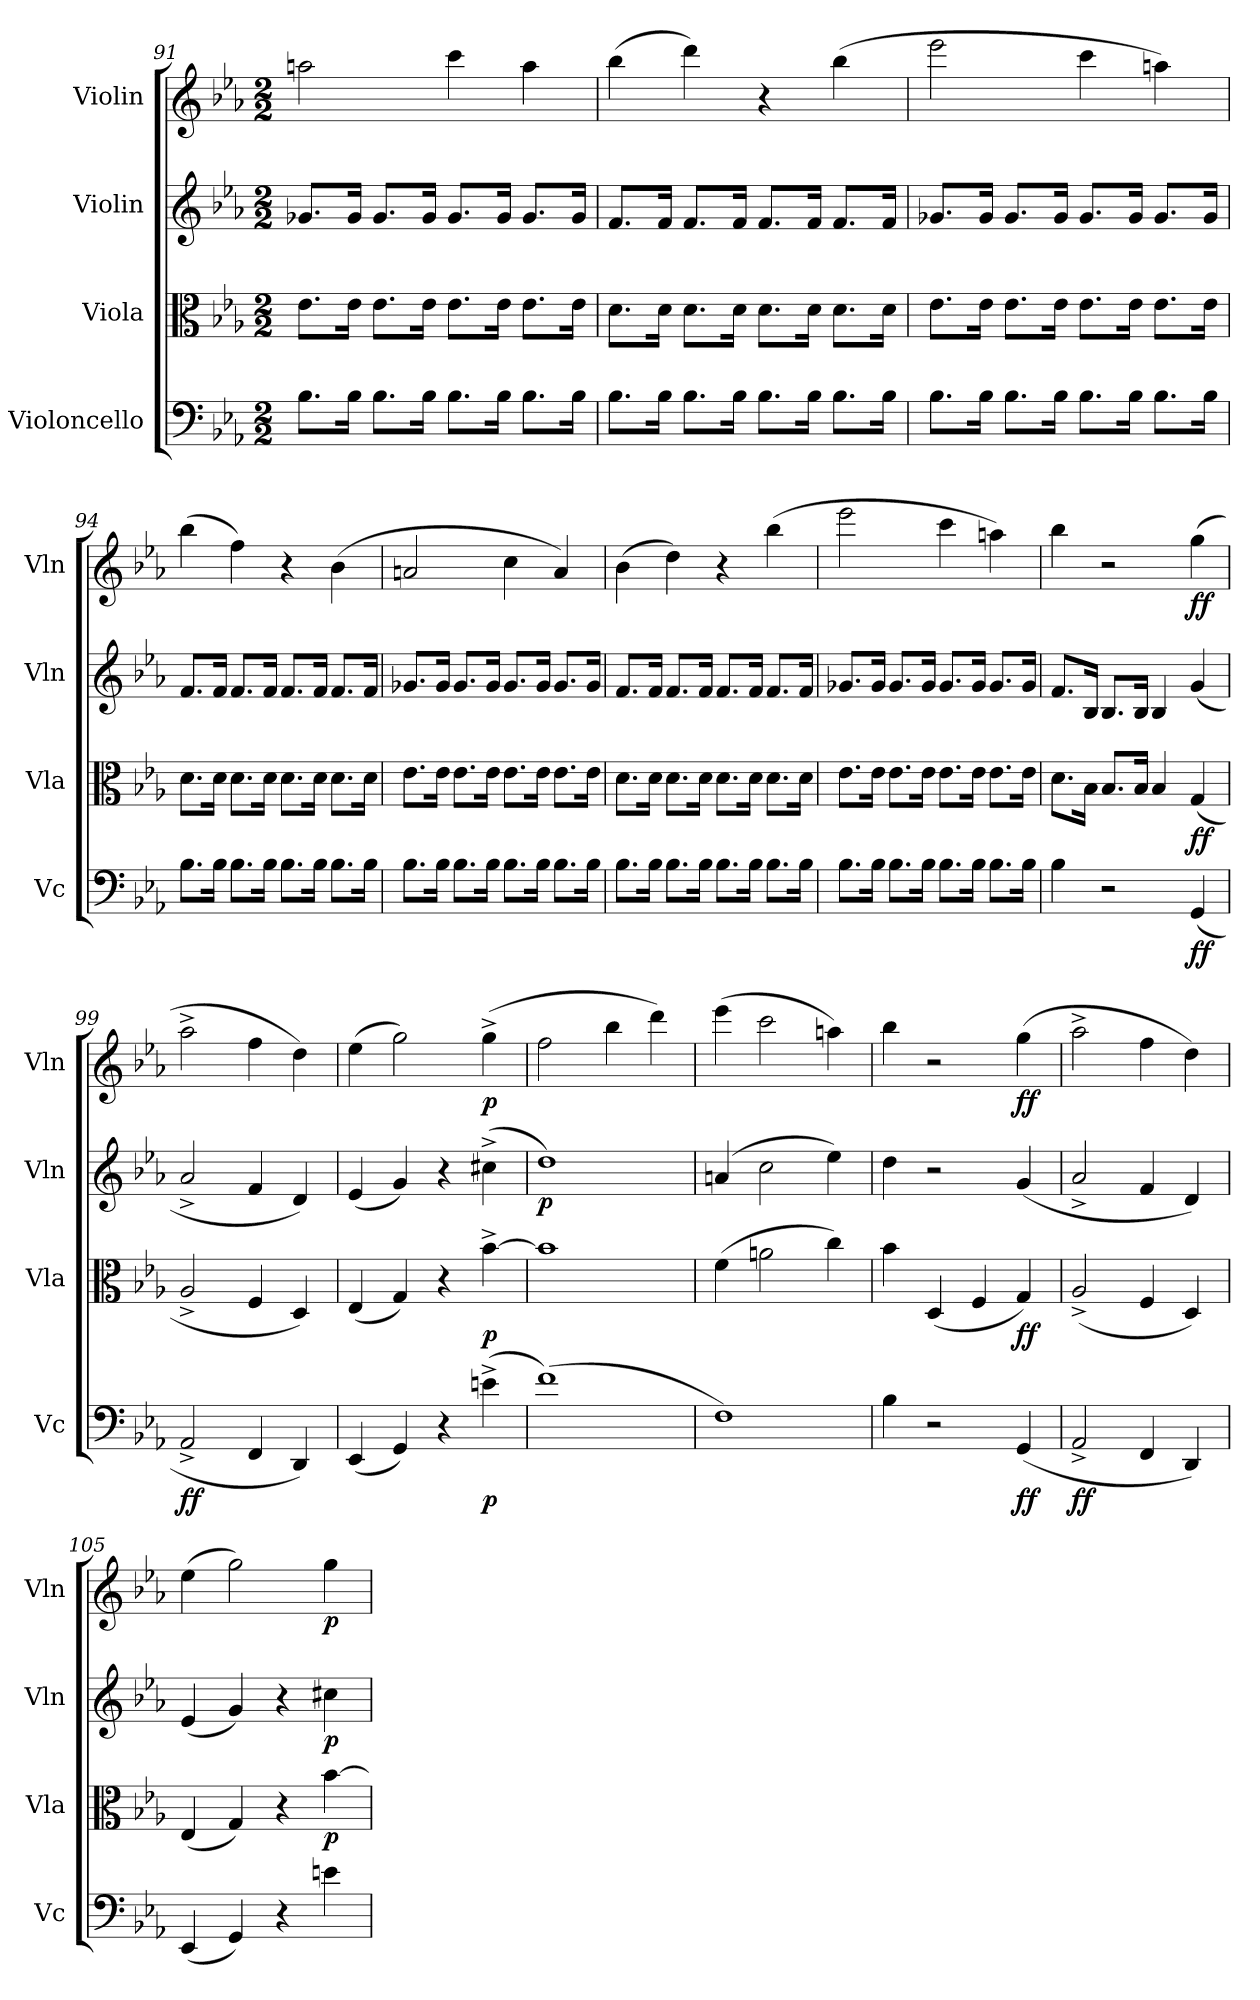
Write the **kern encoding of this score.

**kern	**dynam	**kern	**dynam	**kern	**dynam	**kern	**dynam
*part4	*part4	*part3	*part3	*part2	*part2	*part1	*part1
*staff4	*staff4	*staff3	*staff3	*staff2	*staff2	*staff1	*staff1
*I"Violoncello	*	*I"Viola	*	*I"Violin	*	*I"Violin	*
*I'Vc	*	*I'Vla	*	*I'Vln	*	*I'Vln	*
*clefF4	*	*clefC3	*	*clefG2	*	*clefG2	*
*k[b-e-a-]	*	*k[b-e-a-]	*	*k[b-e-a-]	*	*k[b-e-a-]	*
*M2/2	*	*M2/2	*	*M2/2	*	*M2/2	*
=91	=91	=91	=91	=91	=91	=91	=91
8.B-\L	.	8.e-\L	.	8.g-X/L	.	2aan\	.
16B-\Jk	.	16e-\Jk	.	16g-/Jk	.	.	.
8.B-\L	.	8.e-\L	.	8.g-/L	.	.	.
16B-\Jk	.	16e-\Jk	.	16g-/Jk	.	.	.
8.B-\L	.	8.e-\L	.	8.g-/L	.	4ccc\	.
16B-\Jk	.	16e-\Jk	.	16g-/Jk	.	.	.
8.B-\L	.	8.e-\L	.	8.g-/L	.	4aa\	.
16B-\Jk	.	16e-\Jk	.	16g-/Jk	.	.	.
=92	=92	=92	=92	=92	=92	=92	=92
8.B-\L	.	8.d\L	.	8.f/L	.	(4bb-\	.
16B-\Jk	.	16d\Jk	.	16f/Jk	.	.	.
8.B-\L	.	8.d\L	.	8.f/L	.	4ddd\)	.
16B-\Jk	.	16d\Jk	.	16f/Jk	.	.	.
8.B-\L	.	8.d\L	.	8.f/L	.	4r	.
16B-\Jk	.	16d\Jk	.	16f/Jk	.	.	.
8.B-\L	.	8.d\L	.	8.f/L	.	(4bb-\	.
16B-\Jk	.	16d\Jk	.	16f/Jk	.	.	.
=93	=93	=93	=93	=93	=93	=93	=93
8.B-\L	.	8.e-\L	.	8.g-X/L	.	2eee-\	.
16B-\Jk	.	16e-\Jk	.	16g-/Jk	.	.	.
8.B-\L	.	8.e-\L	.	8.g-/L	.	.	.
16B-\Jk	.	16e-\Jk	.	16g-/Jk	.	.	.
8.B-\L	.	8.e-\L	.	8.g-/L	.	4ccc\	.
16B-\Jk	.	16e-\Jk	.	16g-/Jk	.	.	.
8.B-\L	.	8.e-\L	.	8.g-/L	.	4aan\)	.
16B-\Jk	.	16e-\Jk	.	16g-/Jk	.	.	.
=94	=94	=94	=94	=94	=94	=94	=94
8.B-\L	.	8.d\L	.	8.f/L	.	(4bb-\	.
16B-\Jk	.	16d\Jk	.	16f/Jk	.	.	.
8.B-\L	.	8.d\L	.	8.f/L	.	4ff\)	.
16B-\Jk	.	16d\Jk	.	16f/Jk	.	.	.
8.B-\L	.	8.d\L	.	8.f/L	.	4r	.
16B-\Jk	.	16d\Jk	.	16f/Jk	.	.	.
8.B-\L	.	8.d\L	.	8.f/L	.	(4b-\	.
16B-\Jk	.	16d\Jk	.	16f/Jk	.	.	.
=95	=95	=95	=95	=95	=95	=95	=95
8.B-\L	.	8.e-\L	.	8.g-X/L	.	2an/	.
16B-\Jk	.	16e-\Jk	.	16g-/Jk	.	.	.
8.B-\L	.	8.e-\L	.	8.g-/L	.	.	.
16B-\Jk	.	16e-\Jk	.	16g-/Jk	.	.	.
8.B-\L	.	8.e-\L	.	8.g-/L	.	4cc\	.
16B-\Jk	.	16e-\Jk	.	16g-/Jk	.	.	.
8.B-\L	.	8.e-\L	.	8.g-/L	.	4a/)	.
16B-\Jk	.	16e-\Jk	.	16g-/Jk	.	.	.
=96	=96	=96	=96	=96	=96	=96	=96
8.B-\L	.	8.d\L	.	8.f/L	.	(4b-\	.
16B-\Jk	.	16d\Jk	.	16f/Jk	.	.	.
8.B-\L	.	8.d\L	.	8.f/L	.	4dd\)	.
16B-\Jk	.	16d\Jk	.	16f/Jk	.	.	.
8.B-\L	.	8.d\L	.	8.f/L	.	4r	.
16B-\Jk	.	16d\Jk	.	16f/Jk	.	.	.
8.B-\L	.	8.d\L	.	8.f/L	.	(4bb-\	.
16B-\Jk	.	16d\Jk	.	16f/Jk	.	.	.
=97	=97	=97	=97	=97	=97	=97	=97
8.B-\L	.	8.e-\L	.	8.g-X/L	.	2eee-\	.
16B-\Jk	.	16e-\Jk	.	16g-/Jk	.	.	.
8.B-\L	.	8.e-\L	.	8.g-/L	.	.	.
16B-\Jk	.	16e-\Jk	.	16g-/Jk	.	.	.
8.B-\L	.	8.e-\L	.	8.g-/L	.	4ccc\	.
16B-\Jk	.	16e-\Jk	.	16g-/Jk	.	.	.
8.B-\L	.	8.e-\L	.	8.g-/L	.	4aan\)	.
16B-\Jk	.	16e-\Jk	.	16g-/Jk	.	.	.
=98	=98	=98	=98	=98	=98	=98	=98
4B-\	.	8.d\L	.	8.f/L	.	4bb-\	.
.	.	16B-\Jk	.	16B-/Jk	.	.	.
2r	.	8.B-/L	.	8.B-/L	.	2r	.
.	.	16B-/Jk	.	16B-/Jk	.	.	.
.	.	4B-/	.	4B-/	.	.	.
(4GG/	ff	(4G/	ff	(4g/	.	(4gg\	ff
=99	=99	=99	=99	=99	=99	=99	=99
2AA-^/	ff	2A-^/	.	2a-^/	.	2aa-^\	.
4FF/	.	4F/	.	4f/	.	4ff\	.
4DD/)	.	4D/)	.	4d/)	.	4dd\)	.
=100	=100	=100	=100	=100	=100	=100	=100
(4EE-/	.	(4E-/	.	(4e-/	.	(4ee-\	.
4GG/)	.	4G/)	.	4g/)	.	2gg\)	.
4r	.	4r	.	4r	.	.	.
(4en^\	p	[4b-^\	p	(4cc#X^\	.	(4gg^\	p
=101	=101	=101	=101	=101	=101	=101	=101
(1f)	.	1b-]	.	1dd)	p	2ff\	.
.	.	.	.	.	.	4bb-\	.
.	.	.	.	.	.	4ddd\)	.
=102	=102	=102	=102	=102	=102	=102	=102
1F)	.	(4f\	.	(4an/	.	(4eee-\	.
.	.	2an\	.	2cc\	.	2ccc\	.
.	.	4cc\)	.	4ee-\)	.	4aan\)	.
=103	=103	=103	=103	=103	=103	=103	=103
4B-\	.	4b-\	.	4dd\	.	4bb-\	.
2r	.	(4D/	.	2r	.	2r	.
.	.	4F/	.	.	.	.	.
(4GG/	ff	4G/)	ff	(4g/	.	(4gg\	ff
=104	=104	=104	=104	=104	=104	=104	=104
2AA-^/	ff	(2A-^/	.	2a-^/	.	2aa-^\	.
4FF/	.	4F/	.	4f/	.	4ff\	.
4DD/)	.	4D/)	.	4d/)	.	4dd\)	.
=105	=105	=105	=105	=105	=105	=105	=105
(4EE-/	.	(4E-/	.	(4e-/	.	(4ee-\	.
4GG/)	.	4G/)	.	4g/)	.	2gg\)	.
4r	.	4r	.	4r	.	.	.
4en\	.	[4b-\	p	4cc#X\	p	4gg\	p
=	=	=	=	=	=	=	=
*-	*-	*-	*-	*-	*-	*-	*-
